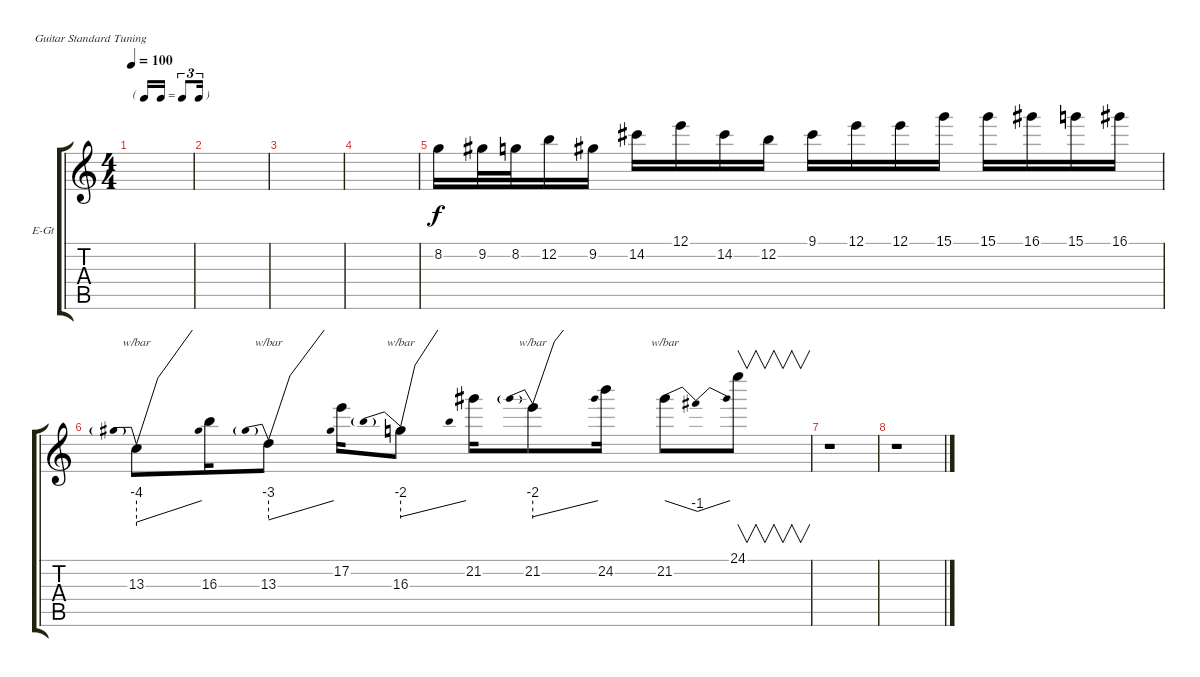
\bracketExtendMode groupsimilarinstruments
\firstSystemTrackNameOrientation horizontal
\otherSystemsTrackNameOrientation horizontal
\track ("Rhythm Guitar" "E-Gt") {instrument distortionguitar}
\staff {score tabs}
\tuning (E4 B3 G3 D3 A2 E2)
\ts (4 4)
\tf triplet16th
\tempo 100
\clef g2
\ks c
|
|
|
|
8.2.16 9.2.32 8.2.32 12.2.16 9.2.16 14.2.16 12.1.16 14.2.16 12.2.16 9.1.16 12.1.16 12.1.16 15.1.16 15.1.16 16.1.16 15.1.16 16.1.16 |
13.3.8{tbe (predivedive default 0 -16 16.2 0)} 16.3.16 13.3.8{tbe (predivedive default 0 -12 8.4 0)} 17.2.16 16.3.8{tbe (predivedive default 0 -8 13.799999999999999 0)} 21.2.16 21.2.8{tbe (predivedive default 0 -8 12.6 0)} 24.2.16 21.2.8{tbe (dip default 0 0 24 -4 25.2 -4 42.6 0)} 24.1.8{v} |
r.1 |
r.1
